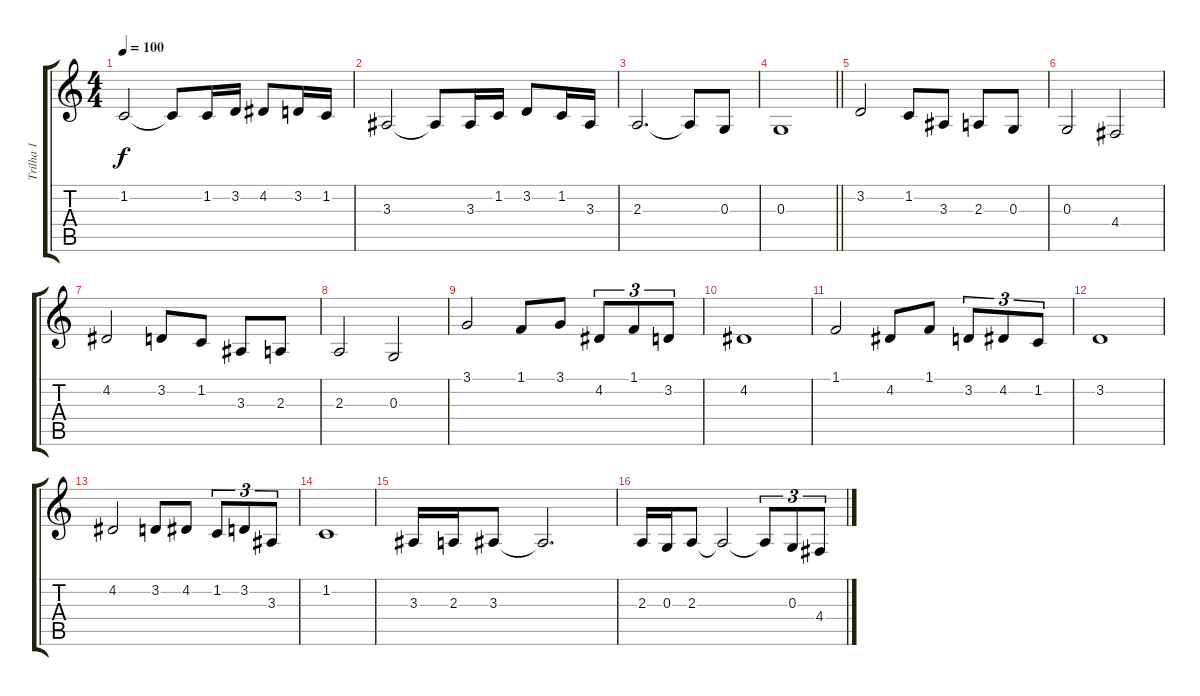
\track ("Trilha 1" "Trilha 1") {instrument stringensemble1}
\staff {score tabs}
\tuning (E4 B3 G3 D3 A2 E2) {hide}
\ts (4 4)
\tempo 100
\clef g2
\ks c
1.2.2{dy f} 1.2{t}.8 1.2.16 3.2.16 4.2.8 3.2.16 1.2.16 |
3.3.2 3.3{t}.8 3.3.16 1.2.16 3.2.8 1.2.16 3.3.16 |
2.3.2{d} 2.3{t}.8 0.3.8 |
\barLineRight lightlight
0.3.1 |
3.2.2 1.2.8 3.3.8 2.3.8 0.3.8 |
0.3.2 4.4.2 |
4.2.2 3.2.8 1.2.8 3.3.8 2.3.8 |
2.3.2 0.3.2 |
3.1.2 1.1.8 3.1.8 4.2.8{tu (3 2)} 1.1.8{tu (3 2)} 3.2.8{tu (3 2)} |
4.2.1 |
1.1.2 4.2.8 1.1.8 3.2.8{tu (3 2)} 4.2.8{tu (3 2)} 1.2.8{tu (3 2)} |
3.2.1 |
4.2.2 3.2.8 4.2.8 1.2.8{tu (3 2)} 3.2.8{tu (3 2)} 3.3.8{tu (3 2)} |
1.2.1 |
3.3.16 2.3.16 3.3.8 3.3{t}.2{d} |
2.3.16 0.3.16 2.3.8 2.3{t}.2 2.3{t}.8{tu (3 2)} 0.3.8{tu (3 2)} 4.4.8{tu (3 2)}
